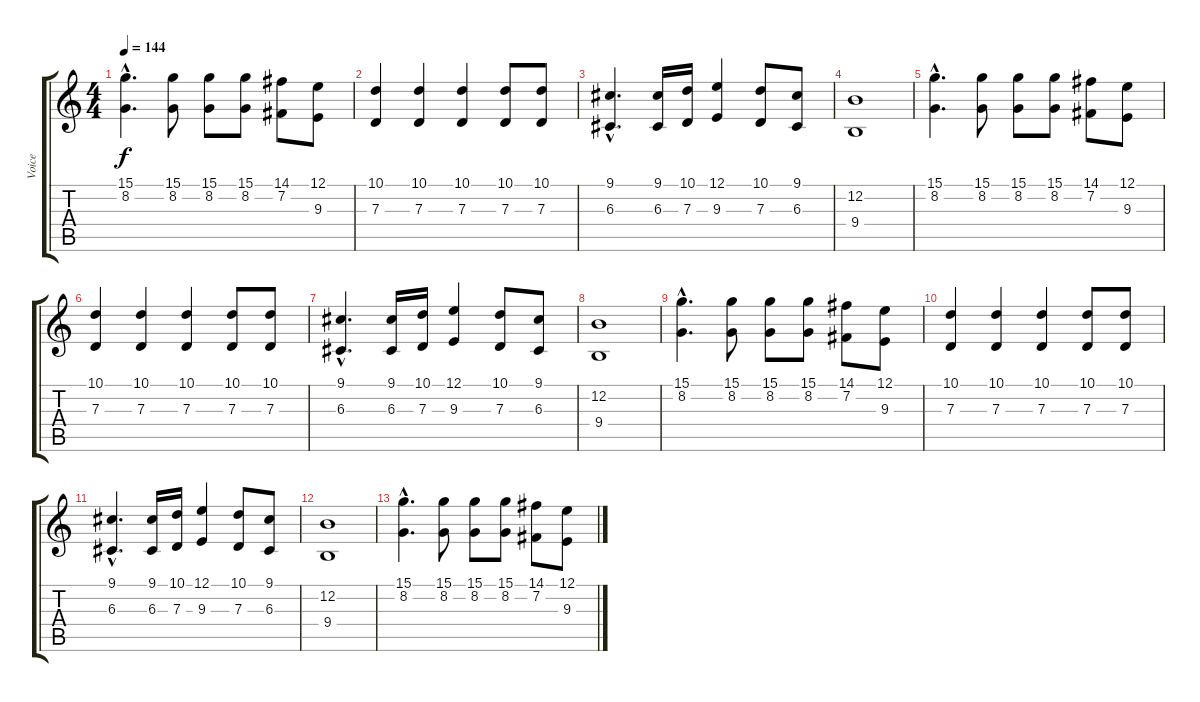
\track ("Voice" "Voice") {instrument tangoaccordion}
\staff {score tabs}
\tuning (E4 B3 G3 D3 A2 E2) {hide}
\ts (4 4)
\tempo 144
\clef g2
\ks c
(15.1{hac} 8.2{hac}).4{d dy f} (15.1 8.2).8 (15.1 8.2).8 (15.1 8.2).8 (14.1 7.2).8 (12.1 9.3).8 |
(10.1 7.3).4 (10.1 7.3).4 (10.1 7.3).4 (10.1 7.3).8 (10.1 7.3).8 |
(9.1{hac} 6.3{hac}).4{d} (9.1 6.3).16 (10.1 7.3).16 (12.1 9.3).4 (10.1 7.3).8 (9.1 6.3).8 |
(12.2 9.4).1 |
(15.1{hac} 8.2{hac}).4{d} (15.1 8.2).8 (15.1 8.2).8 (15.1 8.2).8 (14.1 7.2).8 (12.1 9.3).8 |
(10.1 7.3).4 (10.1 7.3).4 (10.1 7.3).4 (10.1 7.3).8 (10.1 7.3).8 |
(9.1{hac} 6.3{hac}).4{d} (9.1 6.3).16 (10.1 7.3).16 (12.1 9.3).4 (10.1 7.3).8 (9.1 6.3).8 |
(12.2 9.4).1 |
(15.1{hac} 8.2{hac}).4{d} (15.1 8.2).8 (15.1 8.2).8 (15.1 8.2).8 (14.1 7.2).8 (12.1 9.3).8 |
(10.1 7.3).4 (10.1 7.3).4 (10.1 7.3).4 (10.1 7.3).8 (10.1 7.3).8 |
(9.1{hac} 6.3{hac}).4{d} (9.1 6.3).16 (10.1 7.3).16 (12.1 9.3).4 (10.1 7.3).8 (9.1 6.3).8 |
(12.2 9.4).1 |
(15.1{hac} 8.2{hac}).4{d} (15.1 8.2).8 (15.1 8.2).8 (15.1 8.2).8 (14.1 7.2).8 (12.1 9.3).8
